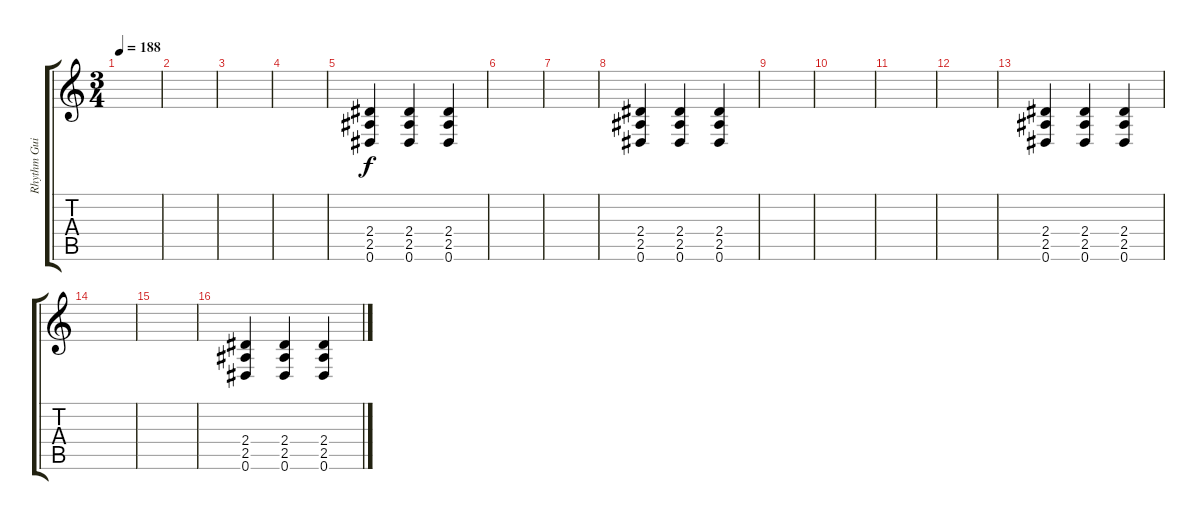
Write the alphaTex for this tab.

\track ("Rhythm Guitar" "Rhythm Gui") {instrument overdrivenguitar}
\staff {score tabs}
\tuning (Eb4 Bb3 Gb3 Db3 Ab2 Eb2) {hide}
\ts (3 4)
\tempo 188
\clef g2
\ks c
|
|
|
|
(2.4 2.5 0.6).4 (2.4 2.5 0.6).4 (2.4 2.5 0.6).4 |
|
|
(2.4 2.5 0.6).4 (2.4 2.5 0.6).4 (2.4 2.5 0.6).4 |
|
|
|
|
(2.4 2.5 0.6).4 (2.4 2.5 0.6).4 (2.4 2.5 0.6).4 |
|
|
(2.4 2.5 0.6).4 (2.4 2.5 0.6).4 (2.4 2.5 0.6).4
